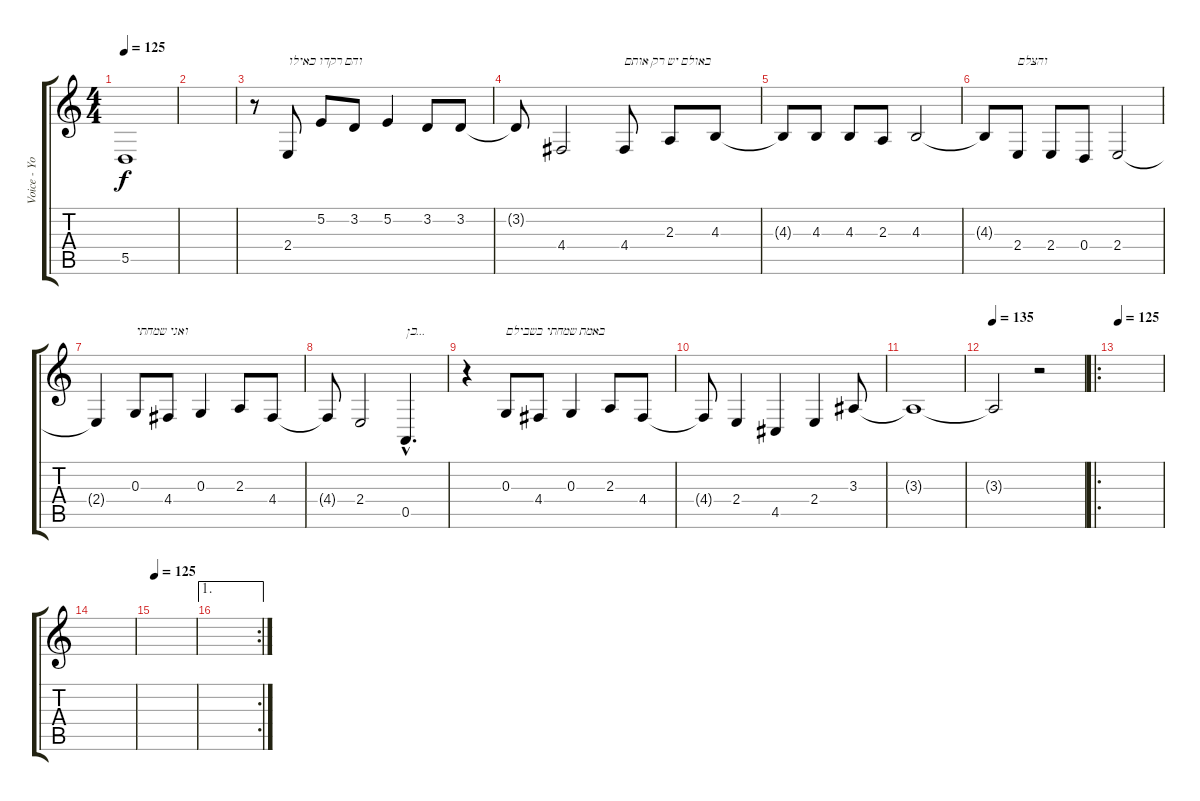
\track ("Voice - Yoni (:" "Voice - Yo") {instrument altosax}
\staff {score tabs}
\tuning (E4 B3 G3 D3 A2 E2) {hide}
\ts (4 4)
\tempo 125
\clef g2
\ks c
5.5{t}.1{dy f} |
|
r.8{volume 16} 2.4.8{txt "והם רקדו כאילו"} 5.2.8 3.2.8 5.2.4 3.2.8 3.2.8 |
3.2{t}.8 4.4.2 4.4.8{txt "באולם יש רק אותם"} 2.3.8 4.3.8 |
4.3{t}.8 4.3.8 4.3.8 2.3.8 4.3.2 |
4.3{t}.8 2.4.8{txt "והצלם"} 2.4.8 0.4.8 2.4.2 |
2.4{t}.4 0.3.8{txt "ואני שמחתי"} 4.4.8 0.3.4 2.3.8 4.4.8 |
4.4{t}.8 2.4.2 0.5{hac}.4{d txt "כן..."} |
r.4 0.3.8{txt "באמת שמחתי בשבילם"} 4.4.8 0.3.4 2.3.8 4.4.8 |
4.4{t}.8 2.4.4 4.5.4 2.4.4 3.3.8 |
3.3{t}.1 |
\tempo 125
\tempo 135
3.3{t}.2 r.2 |
\ro
\tempo 125
|
|
\tempo 125
|
\ae 1
\rc 2
